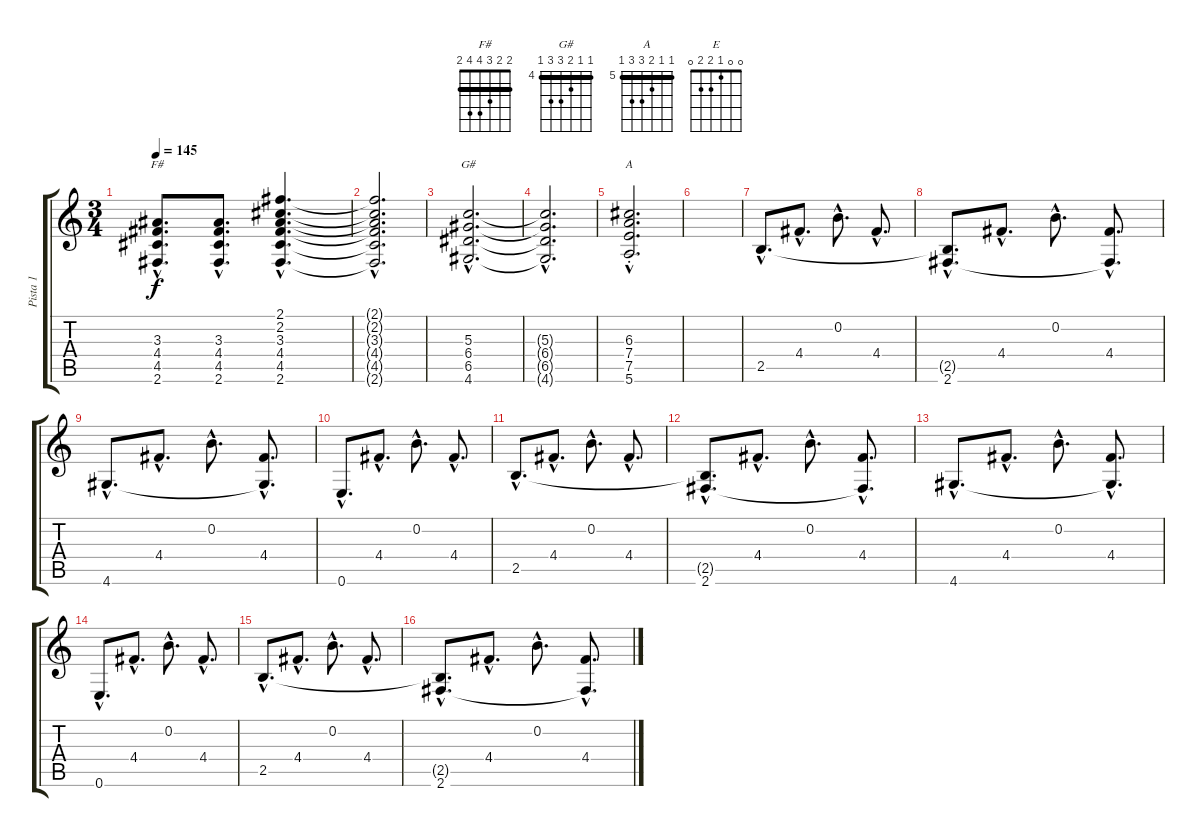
\track ("Pista 1" "Pista 1") {instrument acousticguitarsteel}
\staff {score tabs}
\tuning (E4 B3 G3 D3 A2 E2) {hide}
\chord ("F#" 2 2 3 4 4 2) {barre 2}
\chord ("G#" 4 4 5 6 6 4) {firstfret 4 barre 4}
\chord ("A" 5 5 6 7 7 5) {firstfret 5 barre 5}
\chord ("E" 0 0 1 2 2 0)
\ts (3 4)
\tempo 145
\clef g2
\ks c
(3.3{hac} 4.4{hac} 4.5{hac} 2.6{hac}).8{d ch "F#" dy f} (3.3{hac} 4.4{hac} 4.5{hac} 2.6{hac}).8{d} (2.1{hac} 2.2{hac} 3.3{hac} 4.4{hac} 4.5{hac} 2.6{hac}).4{d} |
(2.1{hac t} 2.2{hac t} 3.3{hac t} 4.4{hac t} 4.5{hac t} 2.6{hac t}).2{d} |
(5.3{hac} 6.4{hac} 6.5{hac} 4.6{hac}).2{d ch "G#"} |
(5.3{hac t} 6.4{hac t} 6.5{hac t} 4.6{hac t}).2{d} |
(6.3{hac st} 7.4{hac st} 7.5{hac st} 5.6{hac st}).2{d ch "A"} |
|
2.5{hac}.8{d volume 16 instrument acousticguitarsteel} 4.4{hac}.8{d} 0.2{hac}.8{d} 4.4{hac}.8{d} |
(2.5{hac t} 2.6{hac}).8{d} 4.4{hac}.8{d} 0.2{hac}.8{d} (4.4{hac} 2.6{hac t}).8{d} |
4.6{hac}.8{d} 4.4{hac}.8{d} 0.2{hac}.8{d} (4.4{hac} 4.6{hac t}).8{d} |
0.6{hac}.8{d} 4.4{hac}.8{d} 0.2{hac}.8{d} 4.4{hac}.8{d} |
2.5{hac}.8{d} 4.4{hac}.8{d} 0.2{hac}.8{d} 4.4{hac}.8{d} |
(2.5{hac t} 2.6{hac}).8{d} 4.4{hac}.8{d} 0.2{hac}.8{d} (4.4{hac} 2.6{hac t}).8{d} |
4.6{hac}.8{d} 4.4{hac}.8{d} 0.2{hac}.8{d} (4.4{hac} 4.6{hac t}).8{d} |
0.6{hac}.8{d} 4.4{hac}.8{d} 0.2{hac}.8{d} 4.4{hac}.8{d} |
2.5{hac}.8{d} 4.4{hac}.8{d} 0.2{hac}.8{d} 4.4{hac}.8{d} |
(2.5{hac t} 2.6{hac}).8{d} 4.4{hac}.8{d} 0.2{hac}.8{d} (4.4{hac} 2.6{hac t}).8{d}
